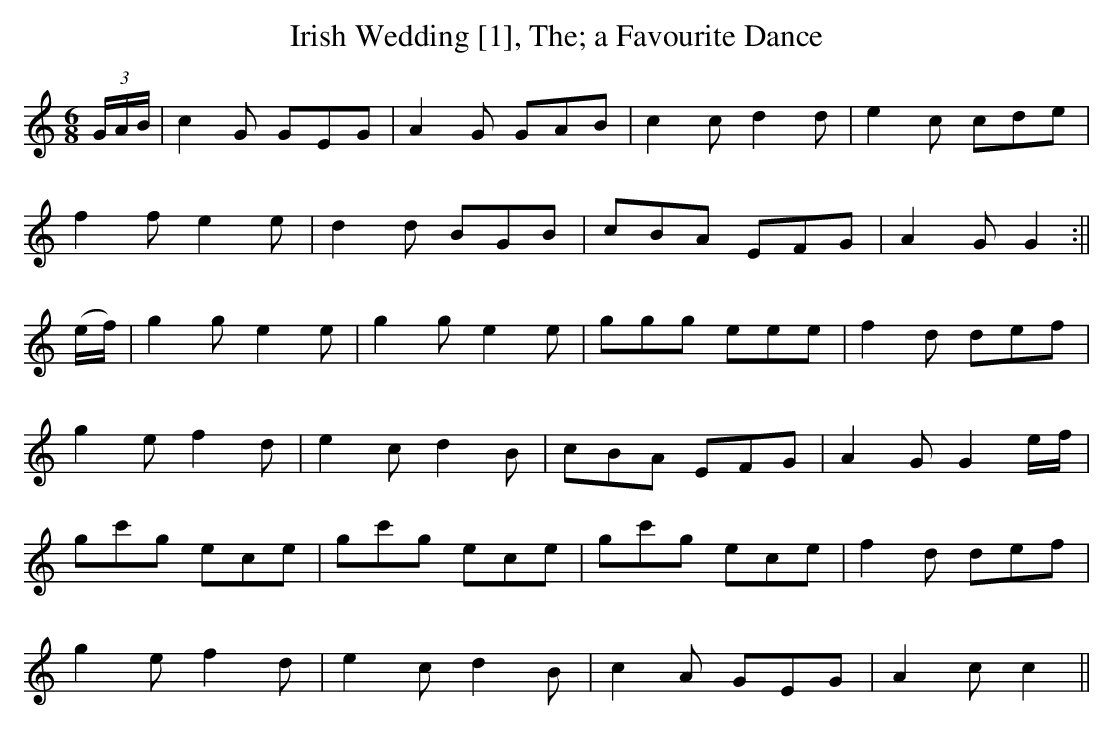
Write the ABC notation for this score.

X:1
T:Irish Wedding [1], The; a Favourite Dance
M:6/8
L:1/8
K:C
(3G/A/B/|c2G GEG|A2G GAB|c2c d2d|e2c cde|
f2f e2e|d2d BGB|cBA EFG|A2G G2:||
(e/f/)|g2g e2e|g2g e2e|ggg eee|f2d def|
g2e f2d|e2c d2B|cBA EFG|A2G G2e/f/|
gc'g ece|gc'g ece|gc'g ece|f2d def|
g2e f2d|e2c d2B|c2A GEG|A2c c2||
